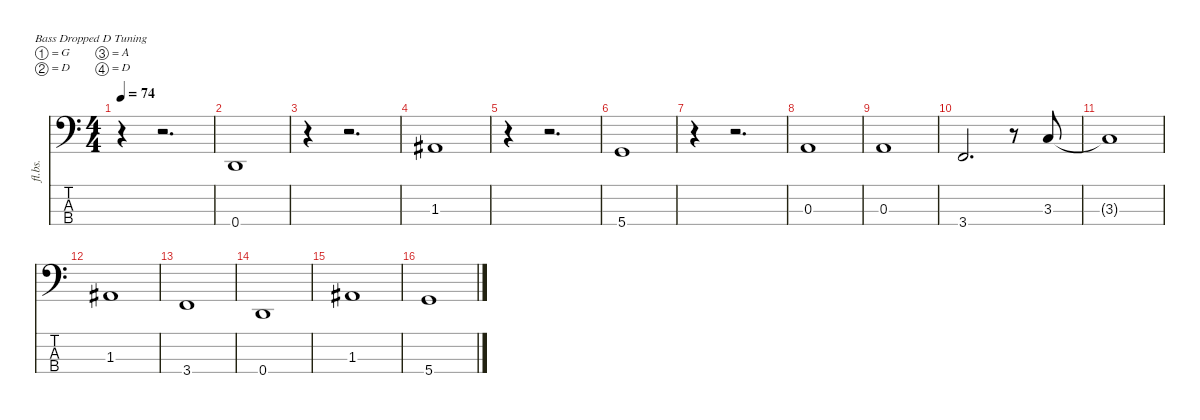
\defaultSystemsLayout 4
\hideDynamics
\bracketExtendMode nobrackets
\otherSystemsTrackNameOrientation horizontal
\track ("Bass" "fl.bs.") {instrument fretlessbass}
\staff {score tabs}
\tuning (G2 D2 A1 D1)
\ts (4 4)
\tempo 74
\clef f4
\ks c
r.4{dy f} r.2{d} |
0.4.1 |
r.4 r.2{d} |
1.3{acc #}.1 |
r.4 r.2{d} |
5.4.1 |
r.4 r.2{d} |
0.3.1 |
0.3.1 |
3.4.2{d} r.8 3.3.8 |
3.3{t}.1 |
1.3{acc #}.1 |
3.4.1 |
0.4.1 |
1.3{acc #}.1 |
5.4.1
